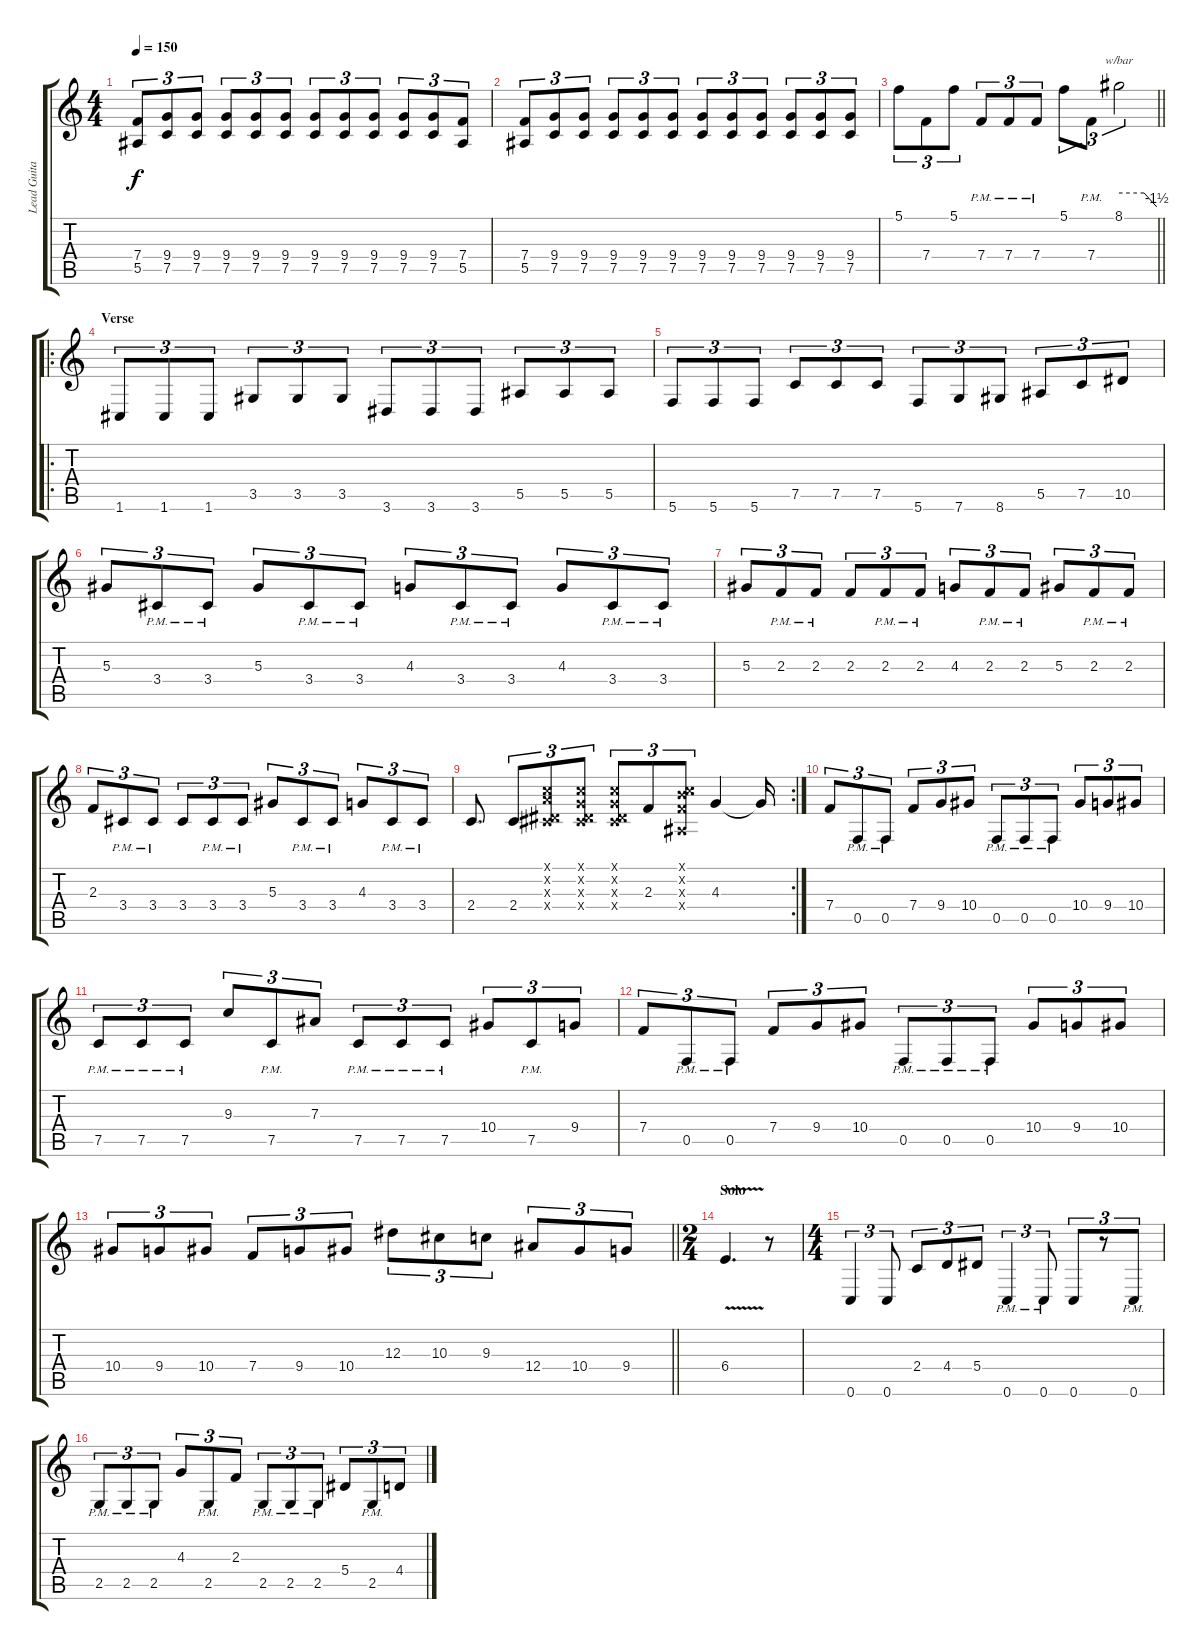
\track ("Lead Guitar" "Lead Guita") {instrument distortionguitar}
\staff {score tabs}
\tuning (C4 G3 Eb3 Bb2 F2 C2) {hide}
\ts (4 4)
\tempo 150
\clef g2
\ks c
(7.4 5.5).8{tu (3 2) dy f} (9.4 7.5).8{tu (3 2)} (9.4 7.5).8{tu (3 2)} (9.4 7.5).8{tu (3 2)} (9.4 7.5).8{tu (3 2)} (9.4 7.5).8{tu (3 2)} (9.4 7.5).8{tu (3 2)} (9.4 7.5).8{tu (3 2)} (9.4 7.5).8{tu (3 2)} (9.4 7.5).8{tu (3 2)} (9.4 7.5).8{tu (3 2)} (7.4 5.5).8{tu (3 2)} |
(7.4 5.5).8{tu (3 2)} (9.4 7.5).8{tu (3 2)} (9.4 7.5).8{tu (3 2)} (9.4 7.5).8{tu (3 2)} (9.4 7.5).8{tu (3 2)} (9.4 7.5).8{tu (3 2)} (9.4 7.5).8{tu (3 2)} (9.4 7.5).8{tu (3 2)} (9.4 7.5).8{tu (3 2)} (9.4 7.5).8{tu (3 2)} (9.4 7.5).8{tu (3 2)} (9.4 7.5).8{tu (3 2)} |
\barLineRight lightlight
5.1.8{tu (3 2) volume 13} 7.4.8{tu (3 2)} 5.1.8{tu (3 2)} 7.4{pm}.8{tu (3 2)} 7.4{pm}.8{tu (3 2)} 7.4{pm}.8{tu (3 2)} 5.1.8{tu (3 2)} 7.4{pm}.8{tu (3 2)} 8.1.2{tu (3 2) tbe (custom default 0 0 40 0 60 -6)} |
\ro
\section ("" "Verse")
1.6.8{tu (3 2) balance 8} 1.6.8{tu (3 2)} 1.6.8{tu (3 2)} 3.5.8{tu (3 2)} 3.5.8{tu (3 2)} 3.5.8{tu (3 2)} 3.6.8{tu (3 2)} 3.6.8{tu (3 2)} 3.6.8{tu (3 2)} 5.5.8{tu (3 2)} 5.5.8{tu (3 2)} 5.5.8{tu (3 2)} |
5.6.8{tu (3 2)} 5.6.8{tu (3 2)} 5.6.8{tu (3 2)} 7.5.8{tu (3 2)} 7.5.8{tu (3 2)} 7.5.8{tu (3 2)} 5.6.8{tu (3 2)} 7.6.8{tu (3 2)} 8.6.8{tu (3 2)} 5.5.8{tu (3 2)} 7.5.8{tu (3 2)} 10.5.8{tu (3 2)} |
5.3.8{tu (3 2)} 3.4{pm}.8{tu (3 2)} 3.4{pm}.8{tu (3 2)} 5.3.8{tu (3 2)} 3.4{pm}.8{tu (3 2)} 3.4{pm}.8{tu (3 2)} 4.3.8{tu (3 2)} 3.4{pm}.8{tu (3 2)} 3.4{pm}.8{tu (3 2)} 4.3.8{tu (3 2)} 3.4{pm}.8{tu (3 2)} 3.4{pm}.8{tu (3 2)} |
5.3.8{tu (3 2)} 2.3{pm}.8{tu (3 2)} 2.3{pm}.8{tu (3 2)} 2.3.8{tu (3 2)} 2.3{pm}.8{tu (3 2)} 2.3{pm}.8{tu (3 2)} 4.3.8{tu (3 2)} 2.3{pm}.8{tu (3 2)} 2.3{pm}.8{tu (3 2)} 5.3.8{tu (3 2)} 2.3{pm}.8{tu (3 2)} 2.3{pm}.8{tu (3 2)} |
2.3.8{tu (3 2)} 3.4{pm}.8{tu (3 2)} 3.4{pm}.8{tu (3 2)} 3.4.8{tu (3 2)} 3.4{pm}.8{tu (3 2)} 3.4{pm}.8{tu (3 2)} 5.3.8{tu (3 2)} 3.4{pm}.8{tu (3 2)} 3.4{pm}.8{tu (3 2)} 4.3.8{tu (3 2)} 3.4{pm}.8{tu (3 2)} 3.4{pm}.8{tu (3 2)} |
\rc 2
2.4.8{d volume 13} 2.4.8{tu (3 2)} (0.1{x} 2.2{x} 0.3{x} 3.4{x}).8{tu (3 2)} (0.1{x} 0.2{x} 0.3{x} 3.4{x}).8{tu (3 2)} (0.1{x} 0.2{x} 0.3{x} 3.4{x}).8{tu (3 2)} 2.3.8{tu (3 2)} (0.1{x} 4.2{x} 2.3{x} 0.4{x}).8{tu (3 2)} 4.3.4 4.3{t}.16 |
7.4.8{tu (3 2)} 0.5{pm}.8{tu (3 2)} 0.5{pm}.8{tu (3 2)} 7.4.8{tu (3 2)} 9.4.8{tu (3 2)} 10.4.8{tu (3 2)} 0.5{pm}.8{tu (3 2)} 0.5{pm}.8{tu (3 2)} 0.5{pm}.8{tu (3 2)} 10.4.8{tu (3 2)} 9.4.8{tu (3 2)} 10.4.8{tu (3 2)} |
7.5{pm}.8{tu (3 2)} 7.5{pm}.8{tu (3 2)} 7.5{pm}.8{tu (3 2)} 9.3.8{tu (3 2)} 7.5{pm}.8{tu (3 2)} 7.3.8{tu (3 2)} 7.5{pm}.8{tu (3 2)} 7.5{pm}.8{tu (3 2)} 7.5{pm}.8{tu (3 2)} 10.4.8{tu (3 2)} 7.5{pm}.8{tu (3 2)} 9.4.8{tu (3 2)} |
7.4.8{tu (3 2)} 0.5{pm}.8{tu (3 2)} 0.5{pm}.8{tu (3 2)} 7.4.8{tu (3 2)} 9.4.8{tu (3 2)} 10.4.8{tu (3 2)} 0.5{pm}.8{tu (3 2)} 0.5{pm}.8{tu (3 2)} 0.5{pm}.8{tu (3 2)} 10.4.8{tu (3 2)} 9.4.8{tu (3 2)} 10.4.8{tu (3 2)} |
\barLineRight lightlight
10.4.8{tu (3 2)} 9.4.8{tu (3 2)} 10.4.8{tu (3 2)} 7.4.8{tu (3 2)} 9.4.8{tu (3 2)} 10.4.8{tu (3 2)} 12.3.8{tu (3 2)} 10.3.8{tu (3 2)} 9.3.8{tu (3 2)} 12.4.8{tu (3 2)} 10.4.8{tu (3 2)} 9.4.8{tu (3 2)} |
\ts (2 4)
\section ("" "Solo")
6.4{v}.4{d} r.8 |
\ts (4 4)
0.6.4{tu (3 2)} 0.6.8{tu (3 2)} 2.4.8{tu (3 2)} 4.4.8{tu (3 2)} 5.4.8{tu (3 2)} 0.6{pm}.4{tu (3 2)} 0.6{pm}.8{tu (3 2)} 0.6.8{tu (3 2)} r.8{tu (3 2)} 0.6{pm}.8{tu (3 2)} |
2.5{pm}.8{tu (3 2)} 2.5{pm}.8{tu (3 2)} 2.5{pm}.8{tu (3 2)} 4.3.8{tu (3 2)} 2.5{pm}.8{tu (3 2)} 2.3.8{tu (3 2)} 2.5{pm}.8{tu (3 2)} 2.5{pm}.8{tu (3 2)} 2.5{pm}.8{tu (3 2)} 5.4.8{tu (3 2)} 2.5{pm}.8{tu (3 2)} 4.4.8{tu (3 2)}
